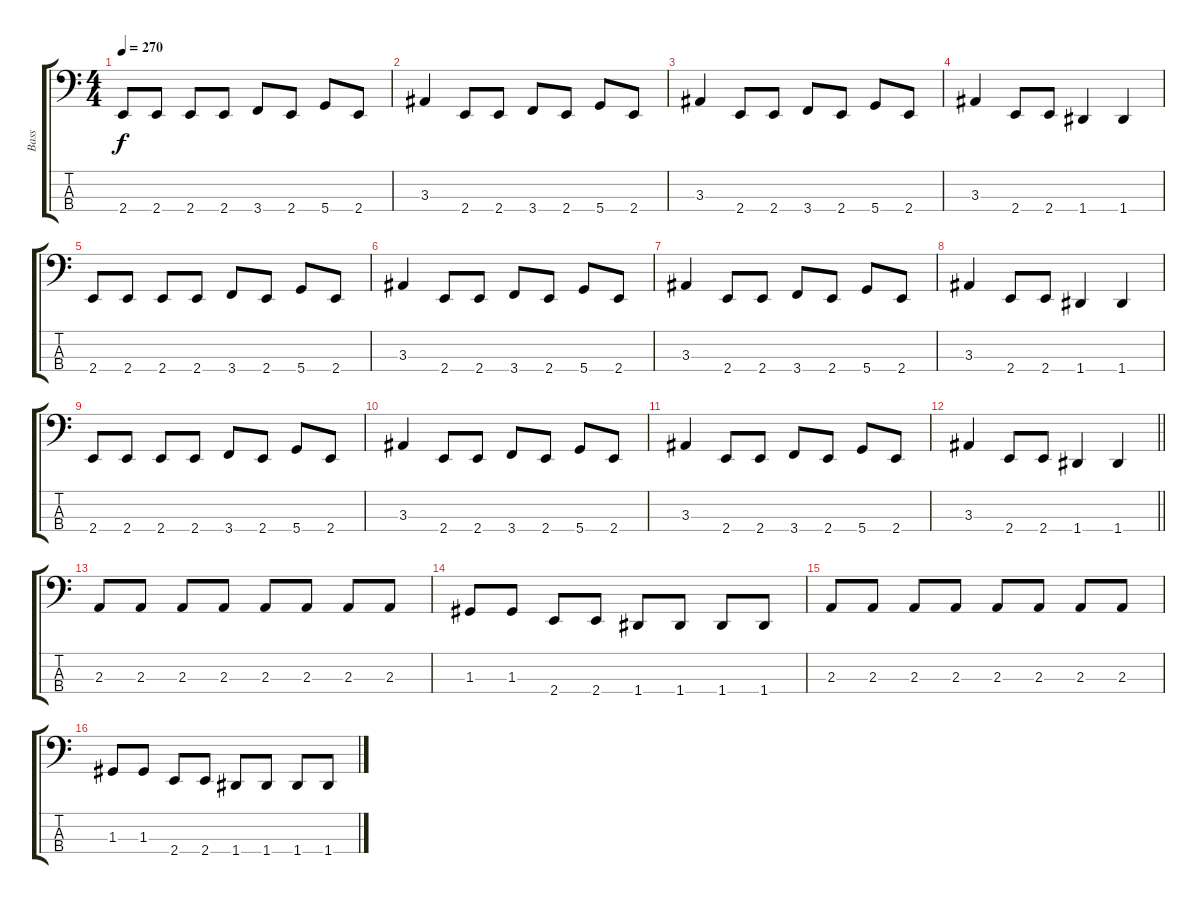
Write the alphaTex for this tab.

\track ("Bass" "Bass") {instrument electricbassfinger}
\staff {score tabs}
\tuning (F2 C2 G1 D1) {hide}
\ts (4 4)
\tempo 270
\clef f4
\ks c
2.4.8{dy f} 2.4.8 2.4.8 2.4.8 3.4.8 2.4.8 5.4.8 2.4.8 |
3.3.4 2.4.8 2.4.8 3.4.8 2.4.8 5.4.8 2.4.8 |
3.3.4 2.4.8 2.4.8 3.4.8 2.4.8 5.4.8 2.4.8 |
3.3.4 2.4.8 2.4.8 1.4.4 1.4.4 |
2.4.8 2.4.8 2.4.8 2.4.8 3.4.8 2.4.8 5.4.8 2.4.8 |
3.3.4 2.4.8 2.4.8 3.4.8 2.4.8 5.4.8 2.4.8 |
3.3.4 2.4.8 2.4.8 3.4.8 2.4.8 5.4.8 2.4.8 |
3.3.4 2.4.8 2.4.8 1.4.4 1.4.4 |
2.4.8 2.4.8 2.4.8 2.4.8 3.4.8 2.4.8 5.4.8 2.4.8 |
3.3.4 2.4.8 2.4.8 3.4.8 2.4.8 5.4.8 2.4.8 |
3.3.4 2.4.8 2.4.8 3.4.8 2.4.8 5.4.8 2.4.8 |
\barLineRight lightlight
3.3.4 2.4.8 2.4.8 1.4.4 1.4.4 |
\section ("" "")
2.3.8 2.3.8 2.3.8 2.3.8 2.3.8 2.3.8 2.3.8 2.3.8 |
1.3.8 1.3.8 2.4.8 2.4.8 1.4.8 1.4.8 1.4.8 1.4.8 |
2.3.8 2.3.8 2.3.8 2.3.8 2.3.8 2.3.8 2.3.8 2.3.8 |
1.3.8 1.3.8 2.4.8 2.4.8 1.4.8 1.4.8 1.4.8 1.4.8
